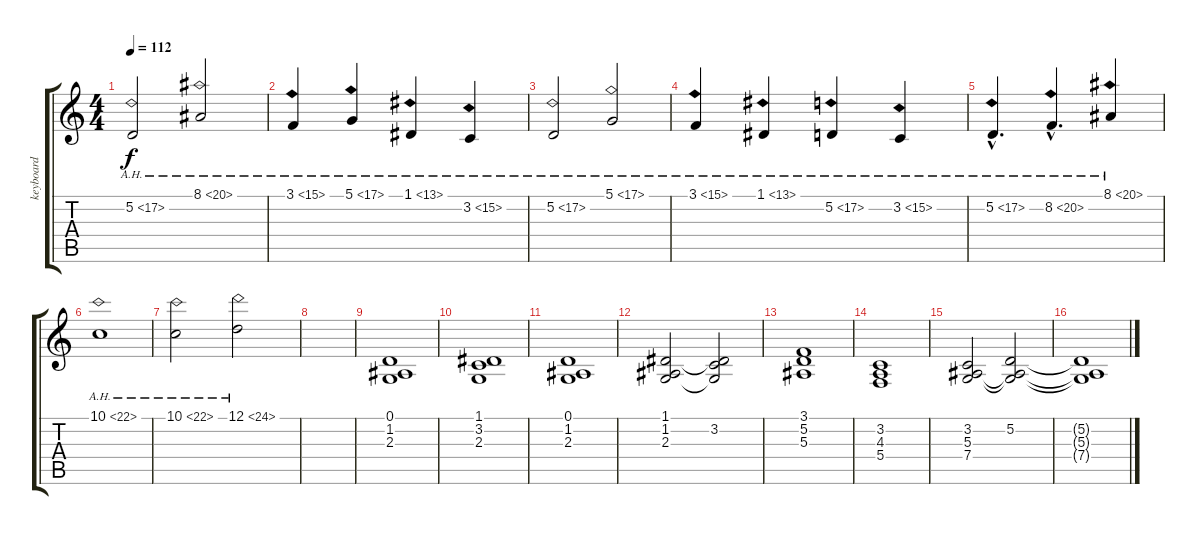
\track ("keyboard" "keyboard") {instrument pad7halo}
\staff {score tabs}
\tuning (D4 A3 F3 C3 G2 D2) {hide}
\ts (4 4)
\tempo 112
\clef g2
\ks c
5.2{ah 12}.2{dy f instrument acousticgrandpiano} 8.1{ah 12}.2 |
3.1{ah 12}.4 5.1{ah 12}.4 1.1{ah 12}.4 3.2{ah 12}.4 |
5.2{ah 12}.2 5.1{ah 12}.2 |
3.1{ah 12}.4 1.1{ah 12}.4 5.2{ah 12}.4 3.2{ah 12}.4 |
5.2{ah 12 hac}.4{d} 8.2{ah 12 hac}.4{d} 8.1{ah 12}.4 |
10.1{ah 12}.1 |
10.1{ah 12}.2 12.1{ah 12}.2 |
|
(0.1 1.2 2.3).1{instrument pad2warm} |
(1.1 3.2 2.3).1 |
(0.1 1.2 2.3).1 |
(1.1 1.2 2.3).2 (1.1{t} 3.2 2.3{t}).2 |
(3.1 5.2 5.3).1 |
(3.2 4.3 5.4).1 |
(3.2 5.3 7.4).2 (5.2 5.3{t} 7.4{t}).2 |
(5.2{t} 5.3{t} 7.4{t}).1
